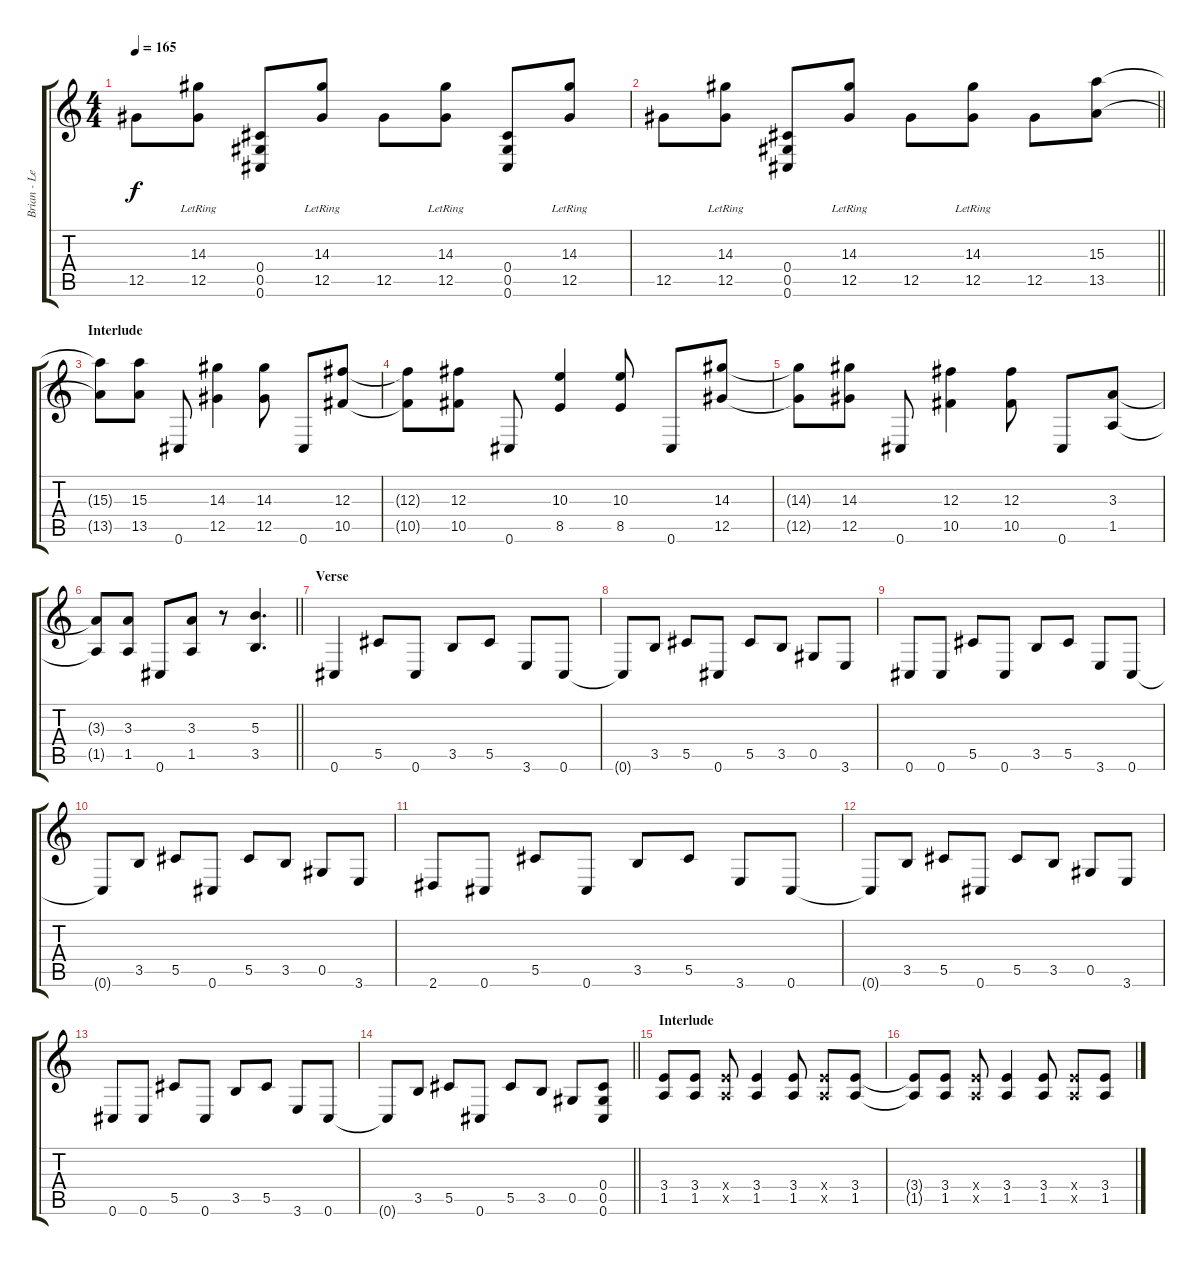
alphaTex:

\track ("Brian - Lead Gtr (1/2 Step Down Drop C#)" "Brian - Le") {instrument acousticguitarsteel}
\staff {score tabs}
\tuning (Eb4 Bb3 Gb3 Db3 Ab2 Db2) {hide}
\ts (4 4)
\tempo 165
\clef g2
\ks c
12.5.8{dy f} (14.3{lr} 12.5{lr}).8 (0.4 0.5 0.6).8 (14.3{lr} 12.5{lr}).8 12.5.8 (14.3{lr} 12.5{lr}).8 (0.4 0.5 0.6).8 (14.3{lr} 12.5{lr}).8 |
\barLineRight lightlight
12.5.8 (14.3{lr} 12.5{lr}).8 (0.4 0.5 0.6).8 (14.3{lr} 12.5{lr}).8 12.5.8 (14.3{lr} 12.5{lr}).8 12.5.8 (15.3 13.5).8 |
\section ("" "Interlude")
(15.3{t} 13.5{t}).8 (15.3 13.5).8 0.6.8 (14.3 12.5).4 (14.3 12.5).8 0.6.8 (12.3 10.5).8 |
(12.3{t} 10.5{t}).8 (12.3 10.5).8 0.6.8 (10.3 8.5).4 (10.3 8.5).8 0.6.8 (14.3 12.5).8 |
(14.3{t} 12.5{t}).8 (14.3 12.5).8 0.6.8 (12.3 10.5).4 (12.3 10.5).8 0.6.8 (3.3 1.5).8 |
\barLineRight lightlight
(3.3{t} 1.5{t}).8 (3.3 1.5).8 0.6.8 (3.3 1.5).8 r.8 (5.3 3.5).4{d} |
\section ("" "Verse")
0.6.4 5.5.8 0.6.8 3.5.8 5.5.8 3.6.8 0.6.8 |
0.6{t}.8 3.5.8 5.5.8 0.6.8 5.5.8 3.5.8 0.5.8 3.6.8 |
0.6.8 0.6.8 5.5.8 0.6.8 3.5.8 5.5.8 3.6.8 0.6.8 |
0.6{t}.8 3.5.8 5.5.8 0.6.8 5.5.8 3.5.8 0.5.8 3.6.8 |
2.6.8 0.6.8 5.5.8 0.6.8 3.5.8 5.5.8 3.6.8 0.6.8 |
0.6{t}.8 3.5.8 5.5.8 0.6.8 5.5.8 3.5.8 0.5.8 3.6.8 |
0.6.8 0.6.8 5.5.8 0.6.8 3.5.8 5.5.8 3.6.8 0.6.8 |
\barLineRight lightlight
0.6{t}.8 3.5.8 5.5.8 0.6.8 5.5.8 3.5.8 0.5.8 (0.4 0.5 0.6).8 |
\section ("" "Interlude")
(3.4 1.5).8 (3.4 1.5).8 (3.4{x} 1.5{x}).8 (3.4 1.5).4 (3.4 1.5).8 (3.4{x} 1.5{x}).8 (3.4 1.5).8 |
(3.4{t} 1.5{t}).8 (3.4 1.5).8 (3.4{x} 1.5{x}).8 (3.4 1.5).4 (3.4 1.5).8 (3.4{x} 1.5{x}).8 (3.4 1.5).8
